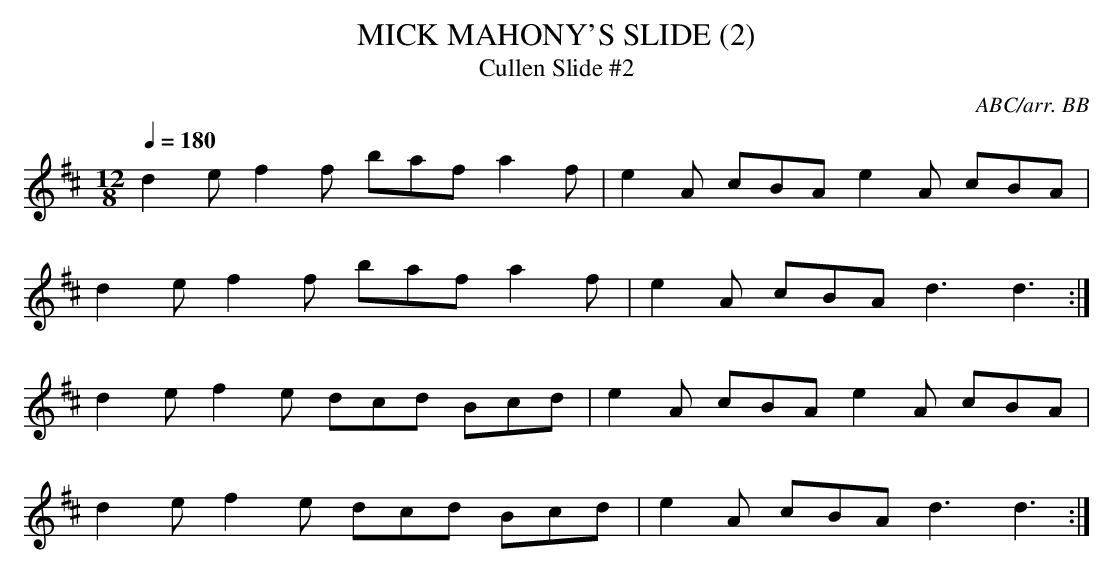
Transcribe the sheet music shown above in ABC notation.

X:1
T:MICK MAHONY'S SLIDE (2)
T:Cullen Slide #2
C:ABC/arr. BB
Q:1/4=180
L:1/8
M:12/8
K:D
d2e f2f baf a2f|e2A cBA e2A cBA|
d2e f2f baf a2f|e2A cBA d3 d3 :|
d2e f2e dcd Bcd|e2A cBA e2A cBA|
d2e f2e dcd Bcd|e2A cBA d3 d3 :|
